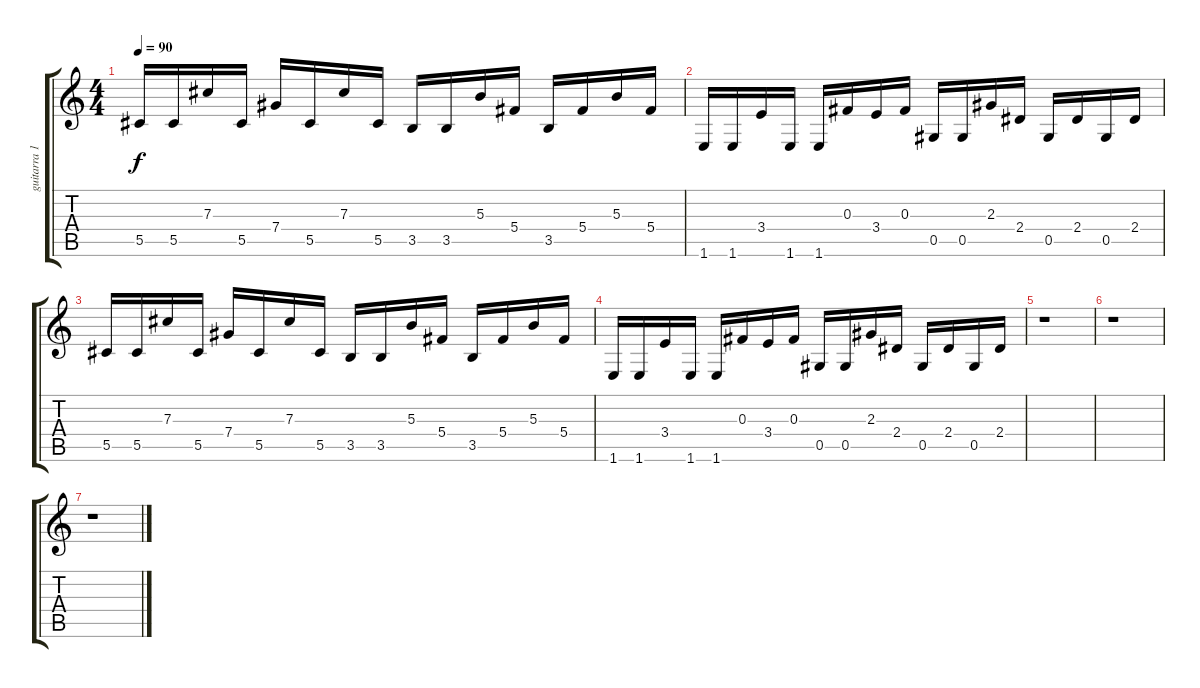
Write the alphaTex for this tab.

\track ("guitarra 1" "guitarra 1") {instrument distortionguitar}
\staff {score tabs}
\tuning (Eb4 Bb3 Gb3 Db3 Ab2 Eb2) {hide}
\ts (4 4)
\tempo 90
\clef g2
\ks c
5.5.16{dy f} 5.5.16 7.3.16 5.5.16 7.4.16 5.5.16 7.3.16 5.5.16 3.5.16 3.5.16 5.3.16 5.4.16 3.5.16 5.4.16 5.3.16 5.4.16 |
1.6.16 1.6.16 3.4.16 1.6.16 1.6.16 0.3.16 3.4.16 0.3.16 0.5.16 0.5.16 2.3.16 2.4.16 0.5.16 2.4.16 0.5.16 2.4.16 |
5.5.16 5.5.16 7.3.16 5.5.16 7.4.16 5.5.16 7.3.16 5.5.16 3.5.16 3.5.16 5.3.16 5.4.16 3.5.16 5.4.16 5.3.16 5.4.16 |
1.6.16 1.6.16 3.4.16 1.6.16 1.6.16 0.3.16 3.4.16 0.3.16 0.5.16 0.5.16 2.3.16 2.4.16 0.5.16 2.4.16 0.5.16 2.4.16 |
r.1 |
r.1 |
r.1
